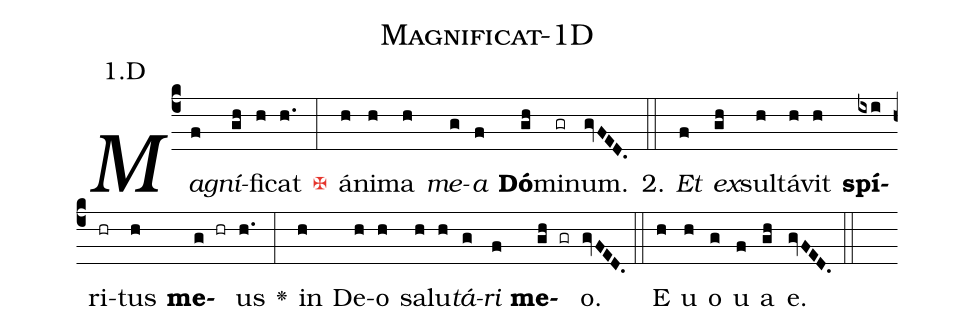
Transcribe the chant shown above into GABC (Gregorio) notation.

name: Magnificat-1D;
annotation: 1.D;
%%
(c4)<i>Ma</i>(f)<i>gní</i>(gh)fi(h)cat(h.) <c><sp>\maltese</sp></c>(:) á(h)ni(h)ma(h) <i>me</i>(g)<i>a</i>(f) <b>Dó</b>(gh)mi(gr)num.(gvFED.) (::)
2. <i>Et</i>(f) <i>ex</i>(gh)sul(h)tá(h)vit(h) <b>spí</b>(ixi)ri(hr)tus(h) <b>me</b>(g hr)us(h.) <v>\greheightstar</v>(:) in(h) De(h)o(h) sa(h)lu(h)<i>tá</i>(g)<i>ri</i>(f) <b>me</b>(gh gr)o.(gvFED.) (::) E(h) u(h) o(g) u(f) a(gh) e.(gvFED.) (::)
